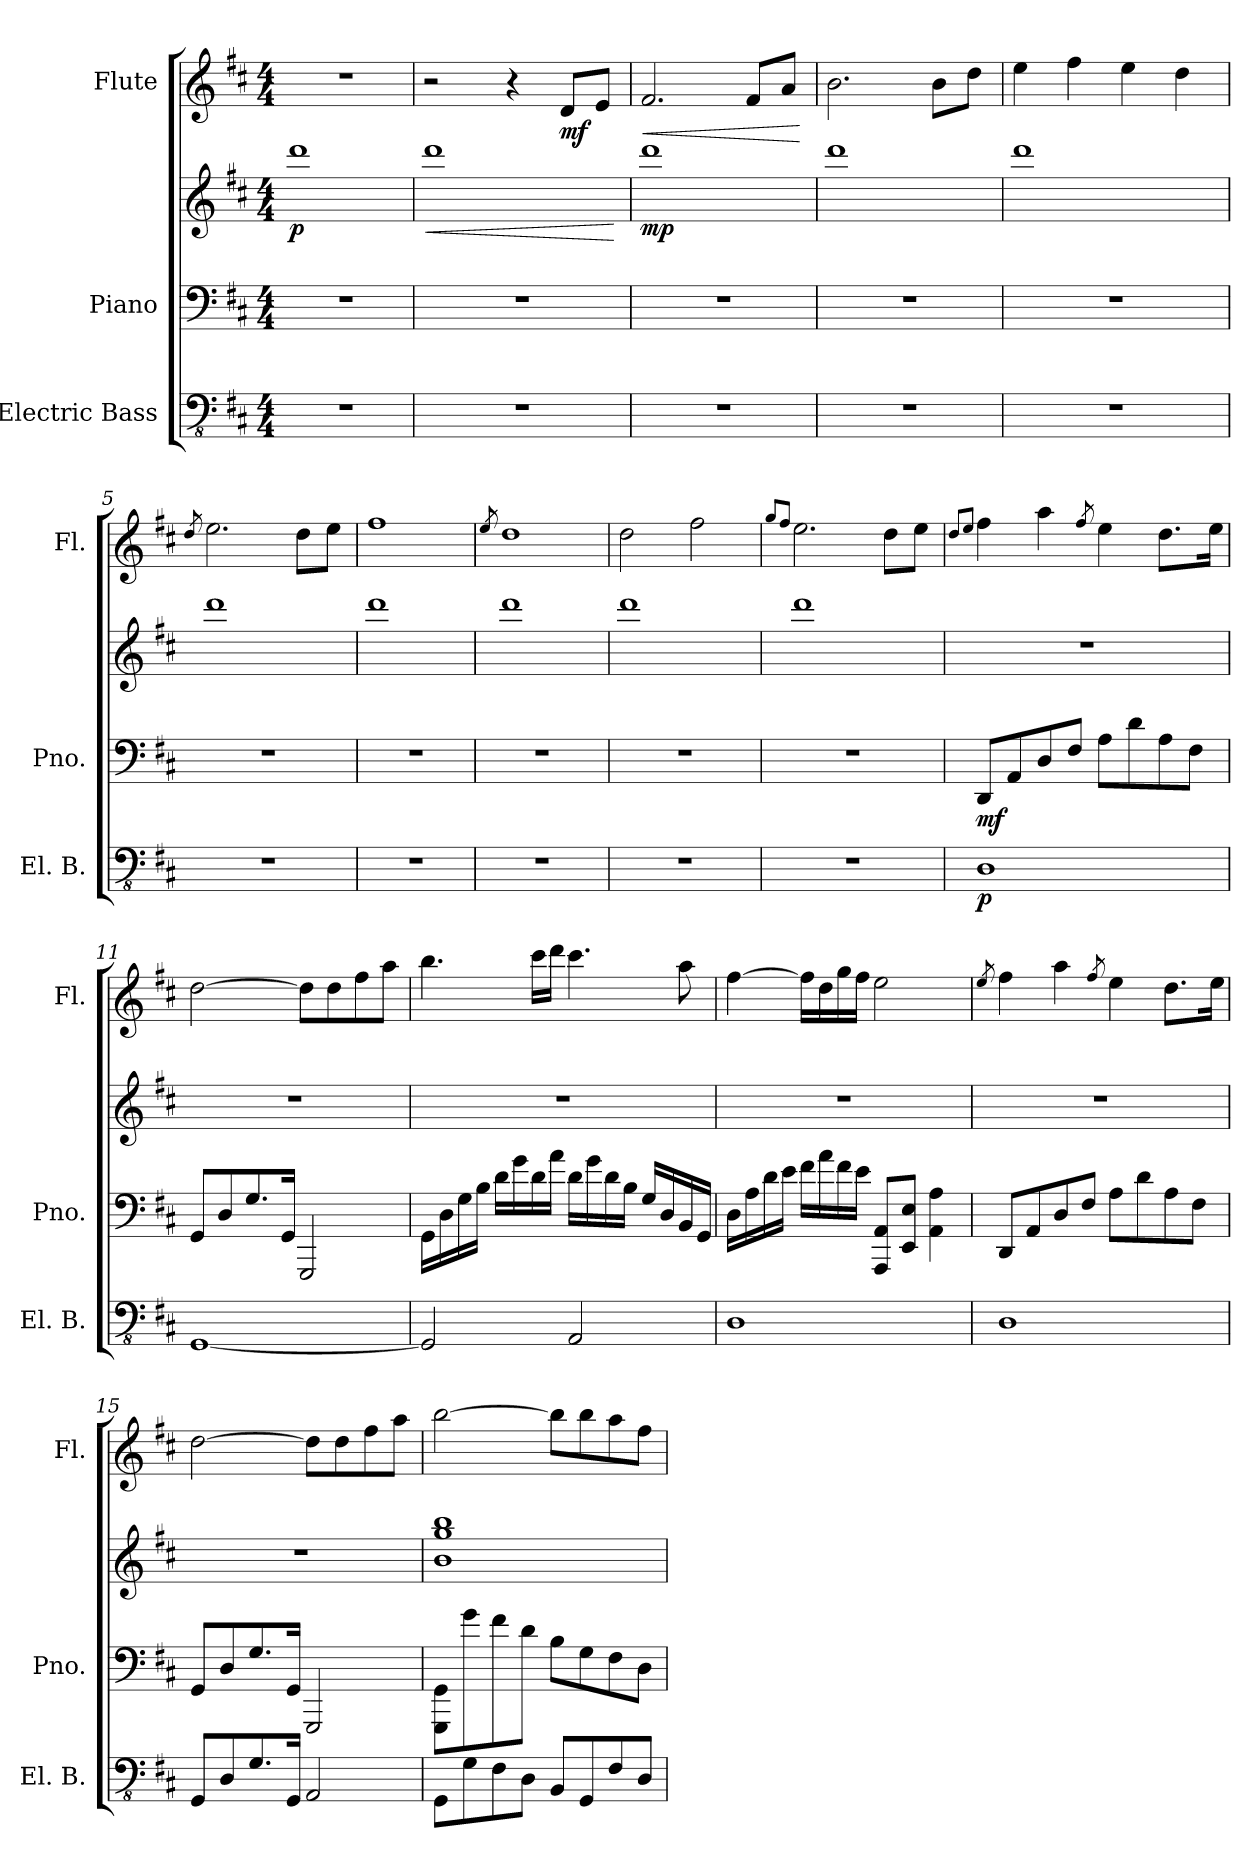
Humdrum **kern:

**kern	**dynam	**kern	**kern	**dynam	**kern	**dynam
*part3	*part3	*part2	*part2	*part2	*part1	*part1
*staff4	*staff4	*staff3	*staff2	*staff2/3	*staff1	*staff1
*I"Electric Bass	*	*I"Piano	*	*	*I"Flute	*
*I'El. B.	*	*I'Pno.	*	*	*I'Fl.	*
*clefFv4	*	*clefF4	*clefG2	*	*clefG2	*
*k[f#c#]	*	*k[f#c#]	*k[f#c#]	*	*k[f#c#]	*
*D:	*	*D:	*D:	*	*D:	*
*M4/4	*	*M4/4	*M4/4	*	*M4/4	*
=	=	=	=	=	=	=
!	!	!	!	!LO:DY:b	!	!
1r	.	1r	1ddd	p	1r	.
=1	=1	=1	=1	=1	=1	=1
!	!	!	!	!LO:HP:b	!	!
1r	.	1r	1ddd	<	2r	.
.	.	.	.	.	4r	.
!	!	!	!	!	!	!LO:DY:b
.	.	.	.	.	8d/L	mf
.	.	.	.	.	8e/J	.
.	.	.	.	[	.	.
=2	=2	=2	=2	=2	=2	=2
!	!	!	!	!LO:DY:b	!	!LO:HP:b
1r	.	1r	1ddd	mp	2.f#/	<
.	.	.	.	.	8f#/L	.
.	.	.	.	.	8a/J	.
.	.	.	.	.	.	[
=3	=3	=3	=3	=3	=3	=3
1r	.	1r	1ddd	.	2.b\	.
.	.	.	.	.	8b\L	.
.	.	.	.	.	8dd\J	.
=4	=4	=4	=4	=4	=4	=4
1r	.	1r	1ddd	.	4ee\	.
.	.	.	.	.	4ff#\	.
.	.	.	.	.	4ee\	.
.	.	.	.	.	4dd\	.
=5	=5	=5	=5	=5	=5	=5
.	.	.	.	.	8qdd/	.
1r	.	1r	1ddd	.	2.ee\	.
.	.	.	.	.	8dd\L	.
.	.	.	.	.	8ee\J	.
=6	=6	=6	=6	=6	=6	=6
1r	.	1r	1ddd	.	1ff#	.
=7	=7	=7	=7	=7	=7	=7
.	.	.	.	.	8qee/	.
1r	.	1r	1ddd	.	1dd	.
=8	=8	=8	=8	=8	=8	=8
1r	.	1r	1ddd	.	2dd\	.
.	.	.	.	.	2ff#\	.
!!LO:LB:g=z
=9	=9	=9	=9	=9	=9	=9
.	.	.	.	.	8qgg/L	.
.	.	.	.	.	8qff#/J	.
1r	.	1r	1ddd	.	2.ee\	.
.	.	.	.	.	8dd\L	.
.	.	.	.	.	8ee\J	.
=10	=10	=10	=10	=10	=10	=10
.	.	.	.	.	8qdd/L	.
.	.	.	.	.	8qee/J	.
!	!LO:DY:b	!	!	!LO:DY:b=2	!	!
1DD	p	8DD/L	1r	mf	4ff#\	.
.	.	8AA/	.	.	.	.
.	.	8D/	.	.	4aa\	.
.	.	8F#/J	.	.	.	.
.	.	.	.	.	8qff#/	.
.	.	8A\L	.	.	4ee\	.
.	.	8d\	.	.	.	.
.	.	8A\	.	.	8.dd\L	.
.	.	8F#\J	.	.	.	.
.	.	.	.	.	16ee\Jk	.
=11	=11	=11	=11	=11	=11	=11
[1GGG	.	8GG/L	1r	.	[2dd\	.
.	.	8D/	.	.	.	.
.	.	8.G/	.	.	.	.
.	.	16GG/Jk	.	.	.	.
.	.	2GGG/	.	.	8dd\L]	.
.	.	.	.	.	8dd\	.
.	.	.	.	.	8ff#\	.
.	.	.	.	.	8aa\J	.
=12	=12	=12	=12	=12	=12	=12
2GGG/]	.	16GG\LL	1r	.	4.bb\	.
.	.	16D\	.	.	.	.
.	.	16G\	.	.	.	.
.	.	16B\JJ	.	.	.	.
.	.	16d\LL	.	.	.	.
.	.	16g\	.	.	.	.
.	.	16d\	.	.	16ccc#\LL	.
.	.	16a\JJ	.	.	16ddd\JJ	.
2AAA/	.	16d\LL	.	.	4.ccc#\	.
.	.	16g\	.	.	.	.
.	.	16d\	.	.	.	.
.	.	16B\JJ	.	.	.	.
.	.	16G/LL	.	.	.	.
.	.	16D/	.	.	.	.
.	.	16BB/	.	.	8aa\	.
.	.	16GG/JJ	.	.	.	.
!!LO:PB:g=z
=13	=13	=13	=13	=13	=13	=13
1DD	.	16D\LL	1r	.	[4ff#\	.
.	.	16A\	.	.	.	.
.	.	16d\	.	.	.	.
.	.	16e\JJ	.	.	.	.
.	.	16f#\LL	.	.	16ff#\LL]	.
.	.	16a\	.	.	16dd\	.
.	.	16f#\	.	.	16gg\	.
.	.	16e\JJ	.	.	16ff#\JJ	.
.	.	8AAA/ 8AA/L	.	.	2ee\	.
.	.	8EE/ 8E/J	.	.	.	.
.	.	4AA\ 4A\	.	.	.	.
=14	=14	=14	=14	=14	=14	=14
.	.	.	.	.	8qee/	.
1DD	.	8DD/L	1r	.	4ff#\	.
.	.	8AA/	.	.	.	.
.	.	8D/	.	.	4aa\	.
.	.	8F#/J	.	.	.	.
.	.	.	.	.	8qff#/	.
.	.	8A\L	.	.	4ee\	.
.	.	8d\	.	.	.	.
.	.	8A\	.	.	8.dd\L	.
.	.	8F#\J	.	.	.	.
.	.	.	.	.	16ee\Jk	.
=15	=15	=15	=15	=15	=15	=15
8GGG/L	.	8GG/L	1r	.	[2dd\	.
8DD/	.	8D/	.	.	.	.
8.GG/	.	8.G/	.	.	.	.
16GGG/Jk	.	16GG/Jk	.	.	.	.
2AAA/	.	2GGG/	.	.	8dd\L]	.
.	.	.	.	.	8dd\	.
.	.	.	.	.	8ff#\	.
.	.	.	.	.	8aa\J	.
=16	=16	=16	=16	=16	=16	=16
8GGG\L	.	8GGG\ 8GG\L	1b 1gg 1bb	.	[2bb\	.
8GG\	.	8g\	.	.	.	.
8FF#\	.	8f#\	.	.	.	.
8DD\J	.	8d\J	.	.	.	.
8BBB/L	.	8B\L	.	.	8bb\L]	.
8GGG/	.	8G\	.	.	8bb\	.
8FF#/	.	8F#\	.	.	8aa\	.
8DD/J	.	8D\J	.	.	8ff#\J	.
=	=	=	=	=	=	=
*-	*-	*-	*-	*-	*-	*-
